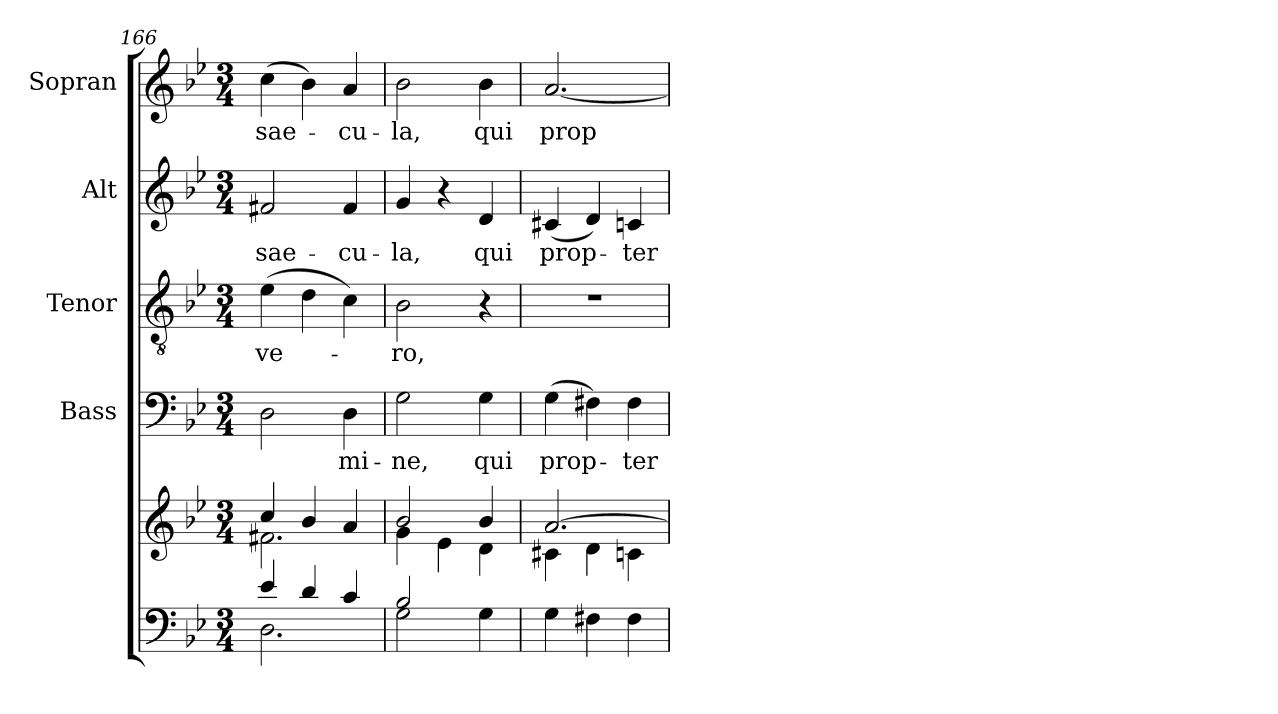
**kern	**kern	**kern	**text	**kern	**text	**kern	**text	**kern	**text
*part5	*part5	*part4	*part4	*part3	*part3	*part2	*part2	*part1	*part1
*staff6	*staff5	*staff4	*staff4	*staff3	*staff3	*staff2	*staff2	*staff1	*staff1
*	*	*I"Bass	*	*I"Tenor	*	*I"Alt	*	*I"Sopran	*
*	*	*I'B.	*	*I'T.	*	*I'A.	*	*I'S.	*
!!LO:PB:g=z
*clefF4	*clefG2	*clefF4	*	*clefGv2	*	*clefG2	*	*clefG2	*
*k[b-e-]	*k[b-e-]	*k[b-e-]	*	*k[b-e-]	*	*k[b-e-]	*	*k[b-e-]	*
*B-:	*B-:	*B-:	*	*B-:	*	*B-:	*	*B-:	*
*M3/4	*M3/4	*M3/4	*	*M3/4	*	*M3/4	*	*M3/4	*
=166	=166	=166	=166	=166	=166	=166	=166	=166	=166
*^	*^	*	*	*	*	*	*	*	*
!	!	!	!	!	!	!	!LO:LY:b	!	!LO:LY:b	!	!LO:LY:b
4e-/	2.D\	4cc/	2.f#X\	2D\	.	(>4e-\	ve-	2f#X/	sae-	(>4cc\	sae-
4d/	.	4b-/	.	.	.	4d\	.	.	.	4b-\)	.
!	!	!	!	!	!LO:LY:b	!	!	!	!LO:LY:b	!	!LO:LY:b
4c/	.	4a/	.	4D\	-mi-	4c\)	.	4f#/	-cu-	4a/	-cu-
=167	=167	=167	=167	=167	=167	=167	=167	=167	=167	=167	=167
!	!	!	!	!	!LO:LY:b	!	!LO:LY:b	!	!LO:LY:b	!	!LO:LY:b
2B-/	2G\	2b-/	4g\	2G\	-ne,	2B-\	-ro,	4g/	-la,	2b-\	-la,
.	.	.	4e-\	.	.	.	.	4r	.	.	.
!	!	!	!	!	!LO:LY:b	!	!	!	!LO:LY:b	!	!LO:LY:b
4ryy	4G\	4b-/	4d\	4G\	qui	4r	.	4d/	qui	4b-\	qui
=168	=168	=168	=168	=168	=168	=168	=168	=168	=168	=168	=168
!	!	!	!	!	!LO:LY:b	!	!	!	!LO:LY:b	!	!LO:LY:b
*v	*v	*	*	*	*	*	*	*	*	*	*
4G\	[>2.a/	4c#X\	(>4G\	prop-	2.r	.	(<4c#X/	prop-	[2.a/	prop-
4F#X\	.	4d\	4F#X\)	.	.	.	4d/)	.	.	.
!	!	!	!	!LO:LY:b	!	!	!	!LO:LY:b	!	!
4F#\	.	4cn\	4F#\	-ter	.	.	4cn/	-ter	.	.
*	*v	*v	*	*	*	*	*	*	*	*
=	=	=	=	=	=	=	=	=	=
*-	*-	*-	*-	*-	*-	*-	*-	*-	*-
